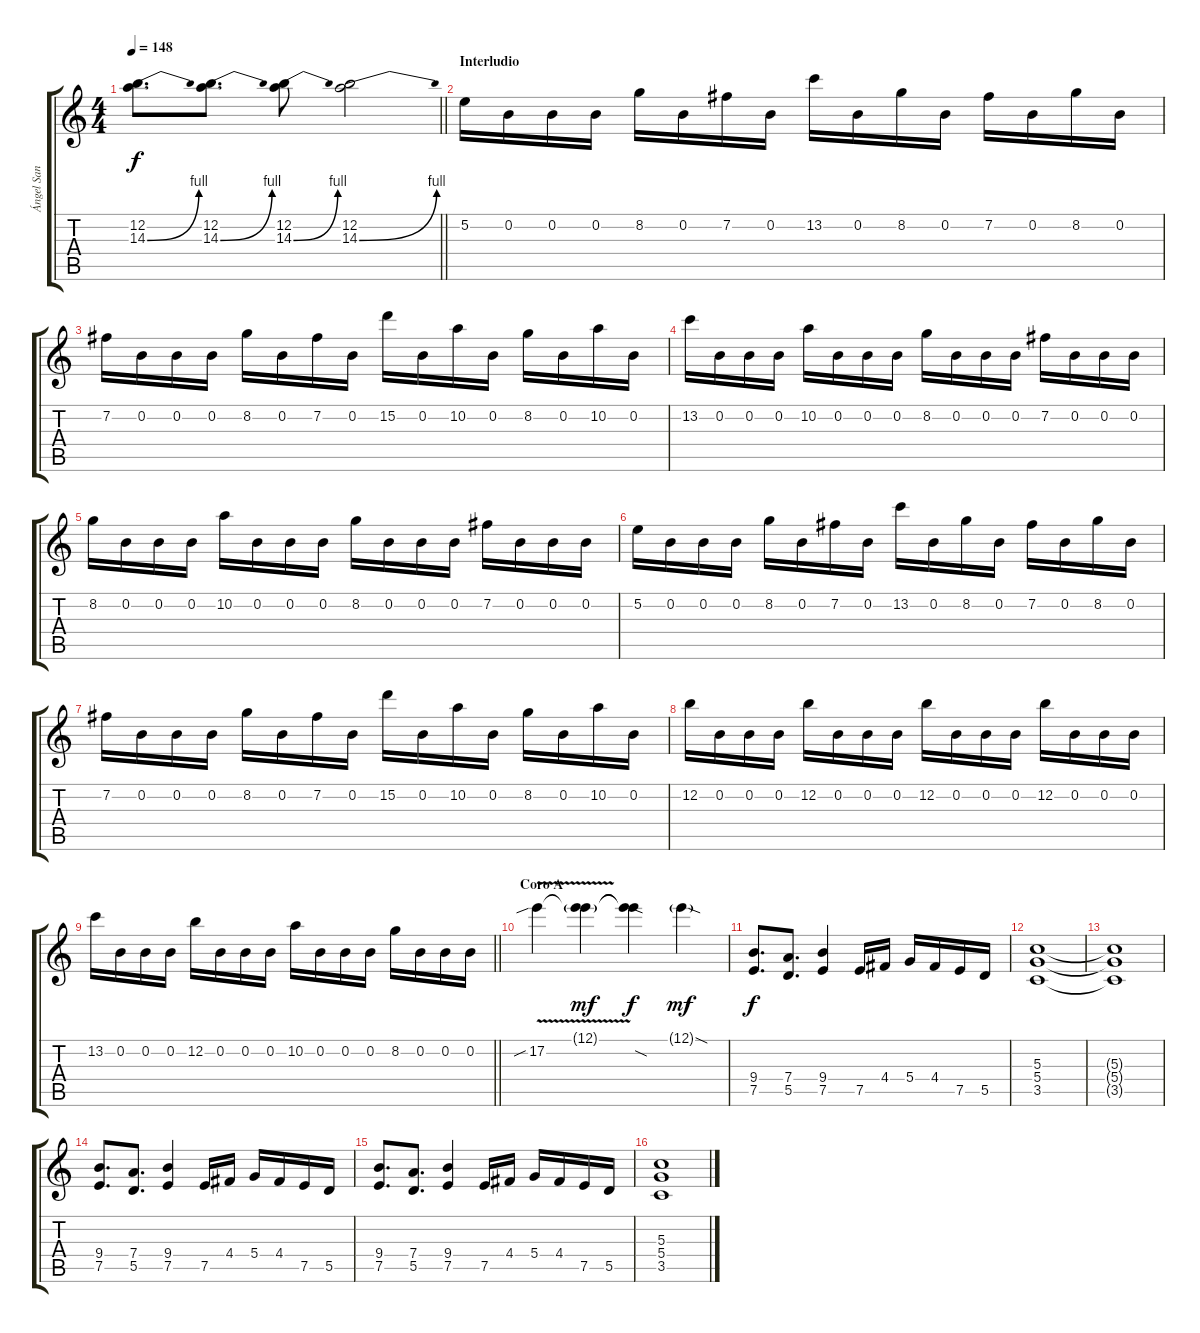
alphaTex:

\track ("Ángel San Juan" "Ángel San ") {instrument overdrivenguitar}
\staff {score tabs}
\tuning (E4 B3 G3 D3 A2 E2) {hide}
\ts (4 4)
\tempo 148
\clef g2
\barLineRight lightlight
\ks c
(12.2 14.3{be (bend 0 0 60 4)}).8{d dy f} (12.2 14.3{be (bend 0 0 60 4)}).8{d} (12.2 14.3{be (bend 0 0 60 4)}).8 (12.2 14.3{be (bend 0 0 60 4)}).2 |
\section ("" "Interludio")
5.2.16{volume 14} 0.2.16 0.2.16 0.2.16 8.2.16 0.2.16 7.2.16 0.2.16 13.2.16 0.2.16 8.2.16 0.2.16 7.2.16 0.2.16 8.2.16 0.2.16 |
7.2.16 0.2.16 0.2.16 0.2.16 8.2.16 0.2.16 7.2.16 0.2.16 15.2.16 0.2.16 10.2.16 0.2.16 8.2.16 0.2.16 10.2.16 0.2.16 |
13.2.16 0.2.16 0.2.16 0.2.16 10.2.16 0.2.16 0.2.16 0.2.16 8.2.16 0.2.16 0.2.16 0.2.16 7.2.16 0.2.16 0.2.16 0.2.16 |
8.2.16 0.2.16 0.2.16 0.2.16 10.2.16 0.2.16 0.2.16 0.2.16 8.2.16 0.2.16 0.2.16 0.2.16 7.2.16 0.2.16 0.2.16 0.2.16 |
5.2.16 0.2.16 0.2.16 0.2.16 8.2.16 0.2.16 7.2.16 0.2.16 13.2.16 0.2.16 8.2.16 0.2.16 7.2.16 0.2.16 8.2.16 0.2.16 |
7.2.16 0.2.16 0.2.16 0.2.16 8.2.16 0.2.16 7.2.16 0.2.16 15.2.16 0.2.16 10.2.16 0.2.16 8.2.16 0.2.16 10.2.16 0.2.16 |
12.2.16 0.2.16 0.2.16 0.2.16 12.2.16 0.2.16 0.2.16 0.2.16 12.2.16 0.2.16 0.2.16 0.2.16 12.2.16 0.2.16 0.2.16 0.2.16 |
\barLineRight lightlight
13.2.16 0.2.16 0.2.16 0.2.16 12.2.16 0.2.16 0.2.16 0.2.16 10.2.16 0.2.16 0.2.16 0.2.16 8.2.16 0.2.16 0.2.16 0.2.16 |
\section ("" "Coro A")
17.2{v sib}.4 (12.1{g} 17.2{t}).4{dy mf} (12.1{t} 17.2{sod t}).4{dy f} 12.1{sod g}.4{dy mf} |
(9.4 7.5).8{d dy f volume 11} (7.4 5.5).8{d} (9.4 7.5).4 7.5.16 4.4.16 5.4.16 4.4.16 7.5.16 5.5.16 |
(5.3 5.4 3.5).1 |
(5.3{t} 5.4{t} 3.5{t}).1 |
(9.4 7.5).8{d} (7.4 5.5).8{d} (9.4 7.5).4 7.5.16 4.4.16 5.4.16 4.4.16 7.5.16 5.5.16 |
(9.4 7.5).8{d} (7.4 5.5).8{d} (9.4 7.5).4 7.5.16 4.4.16 5.4.16 4.4.16 7.5.16 5.5.16 |
(5.3 5.4 3.5).1{volume 11}
